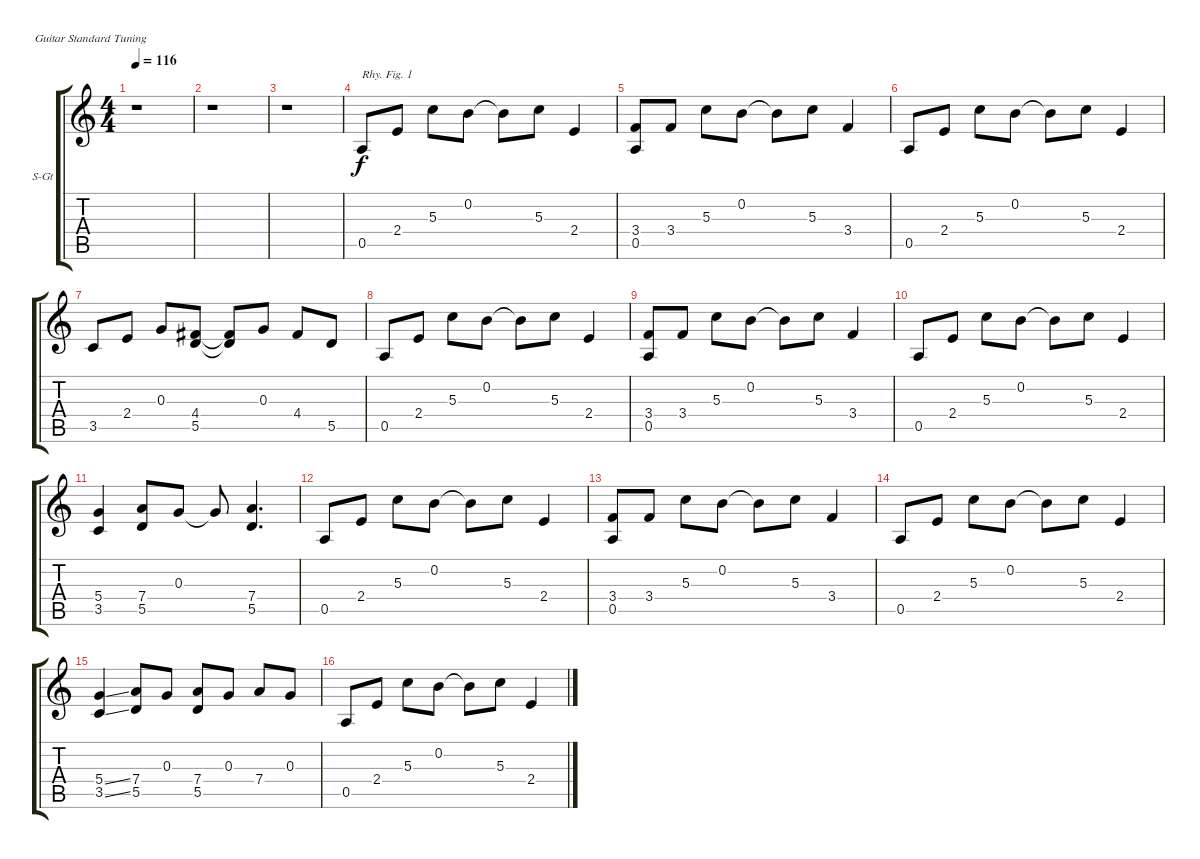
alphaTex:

\bracketExtendMode groupsimilarinstruments
\firstSystemTrackNameOrientation horizontal
\otherSystemsTrackNameOrientation horizontal
\track ("Clean L - PAN" "S-Gt") {instrument acousticguitarsteel}
\staff {score tabs}
\tuning (E4 B3 G3 D3 A2 E2)
\ts (4 4)
\tempo 116
\clef g2
\ks c
r.1{dy f} |
r.1 |
r.1 |
0.5.8{txt "Rhy. Fig. 1"} 2.4.8 5.3.8 0.2.8 0.2{t}.8 5.3.8 2.4.4 |
(3.4 0.5).8 3.4.8 5.3.8 0.2.8 0.2{t}.8 5.3.8 3.4.4 |
0.5.8 2.4.8 5.3.8 0.2.8 0.2{t}.8 5.3.8 2.4.4 |
3.5.8 2.4.8 0.3.8 (4.4 5.5).8 (4.4{t} 5.5{t}).8 0.3.8 4.4.8 5.5.8 |
0.5.8 2.4.8 5.3.8 0.2.8 0.2{t}.8 5.3.8 2.4.4 |
(3.4 0.5).8 3.4.8 5.3.8 0.2.8 0.2{t}.8 5.3.8 3.4.4 |
0.5.8 2.4.8 5.3.8 0.2.8 0.2{t}.8 5.3.8 2.4.4 |
(5.4 3.5).4 (7.4 5.5).8 0.3.8 0.3{t}.8 (7.4 5.5).4{d} |
0.5.8 2.4.8 5.3.8 0.2.8 0.2{t}.8 5.3.8 2.4.4 |
(3.4 0.5).8 3.4.8 5.3.8 0.2.8 0.2{t}.8 5.3.8 3.4.4 |
0.5.8 2.4.8 5.3.8 0.2.8 0.2{t}.8 5.3.8 2.4.4 |
(5.4{ss} 3.5{ss}).4 (7.4 5.5).8 0.3.8 (7.4 5.5).8 0.3.8 7.4.8 0.3.8 |
0.5.8 2.4.8 5.3.8 0.2.8 0.2{t}.8 5.3.8 2.4.4
